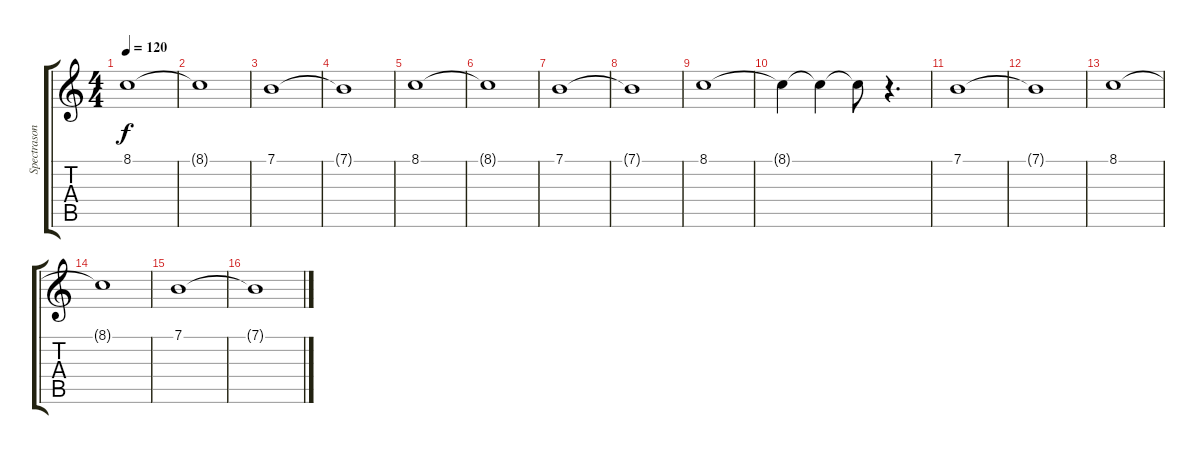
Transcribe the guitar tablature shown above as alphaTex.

\track ("Spectrasonics Omnisphere" "Spectrason") {instrument synthstrings2}
\staff {score tabs}
\tuning (E4 B3 G3 D3 A2 E2) {hide}
\ts (4 4)
\tempo 120
\clef g2
\ks c
8.1.1{dy f} |
8.1{t}.1 |
7.1.1 |
7.1{t}.1 |
8.1.1 |
8.1{t}.1 |
7.1.1 |
7.1{t}.1 |
8.1.1 |
8.1{t}.4 8.1{t}.4 8.1{t}.8 r.4{d} |
7.1.1 |
7.1{t}.1 |
8.1.1 |
8.1{t}.1 |
7.1.1 |
7.1{t}.1
